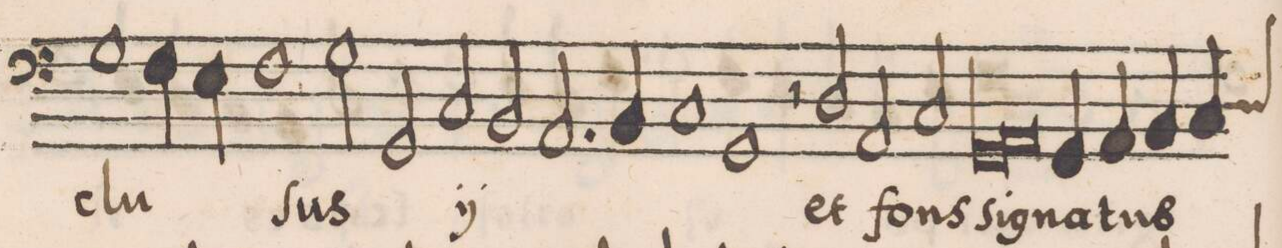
**kern	**text
*I"BASSVS	*
*clefF4	*
*k[]	*
*met(C)	*
*M2/1	*
1G\	-clu-
=6-	=6-
4F\	.
4E\	.
1F	.
=7-	=7-
2G\	-ſus
*	*ij
2GG/	or-
2C/	-tus
2BB/	con-
=8-	=8-
2.AA/	-clu-
4BB/	.
1C	.
=9-	=9-
1GG	-ſus
*	*Xij
2r	.
2D/	et
=10-	=10-
2AA/	fons
2C/	.
*lig	*
1GG	si-
=11-	=11-
1AA	.
*Xlig	*
4GG/	-gna-
4AA/	-tus
4BB/	.
*custos:D	*
4C/	.
=12-	=12-
*-	*-
